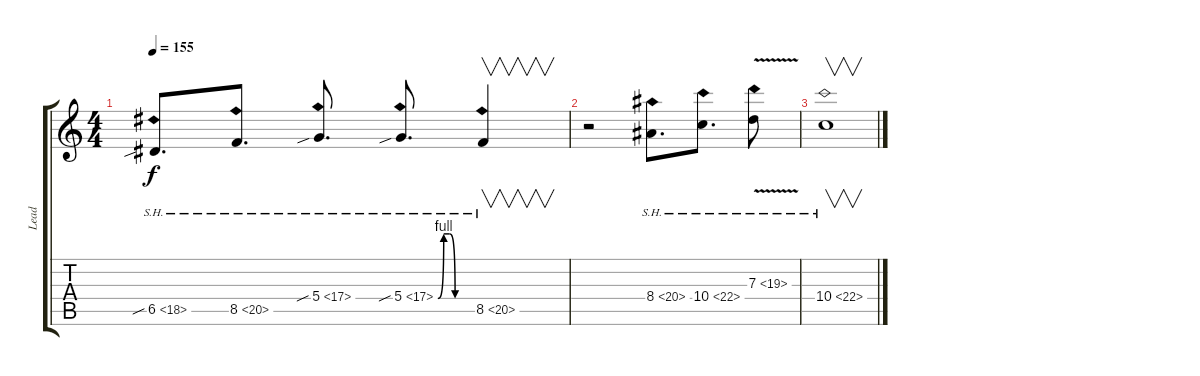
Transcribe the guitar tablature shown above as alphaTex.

\track ("Lead" "Lead") {instrument overdrivenguitar}
\staff {score tabs}
\tuning (E4 B3 G3 D3 A2 E2) {hide}
\ts (4 4)
\tempo 155
\clef g2
\ks c
6.5{sh 12 sib}.8{d dy f} 8.5{sh 12}.8{d} 5.4{sh 12 sib}.8{d} 5.4{be (custom 0 0 10 4 20 4 30 0 60 0) sh 12 sib}.8{d} 8.5{sh 12}.4{v} |
r.2 8.4{sh 12}.8{d} 10.4{sh 12}.8{d} 7.3{sh 12 v}.8 |
10.4{sh 12}.1{v}
